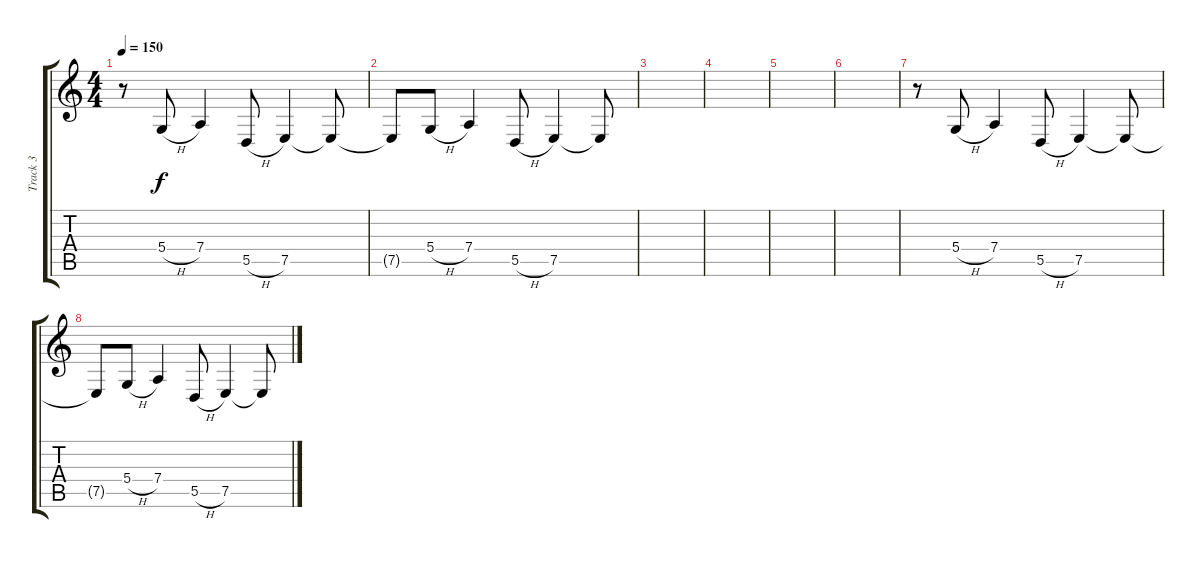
\track ("Track 3" "Track 3") {instrument lead2sawtooth}
\staff {score tabs}
\tuning (E4 B3 G3 D3 A2 E2) {hide}
\ts (4 4)
\tempo 150
\clef g2
\ks c
r.8{dy f} 5.4{h}.8 7.4.4 5.5{h}.8 7.5.4 7.5{t}.8 |
7.5{t}.8 5.4{h}.8 7.4.4 5.5{h}.8 7.5.4 7.5{t}.8 |
|
|
|
|
r.8 5.4{h}.8 7.4.4 5.5{h}.8 7.5.4 7.5{t}.8 |
7.5{t}.8 5.4{h}.8 7.4.4 5.5{h}.8 7.5.4 7.5{t}.8
